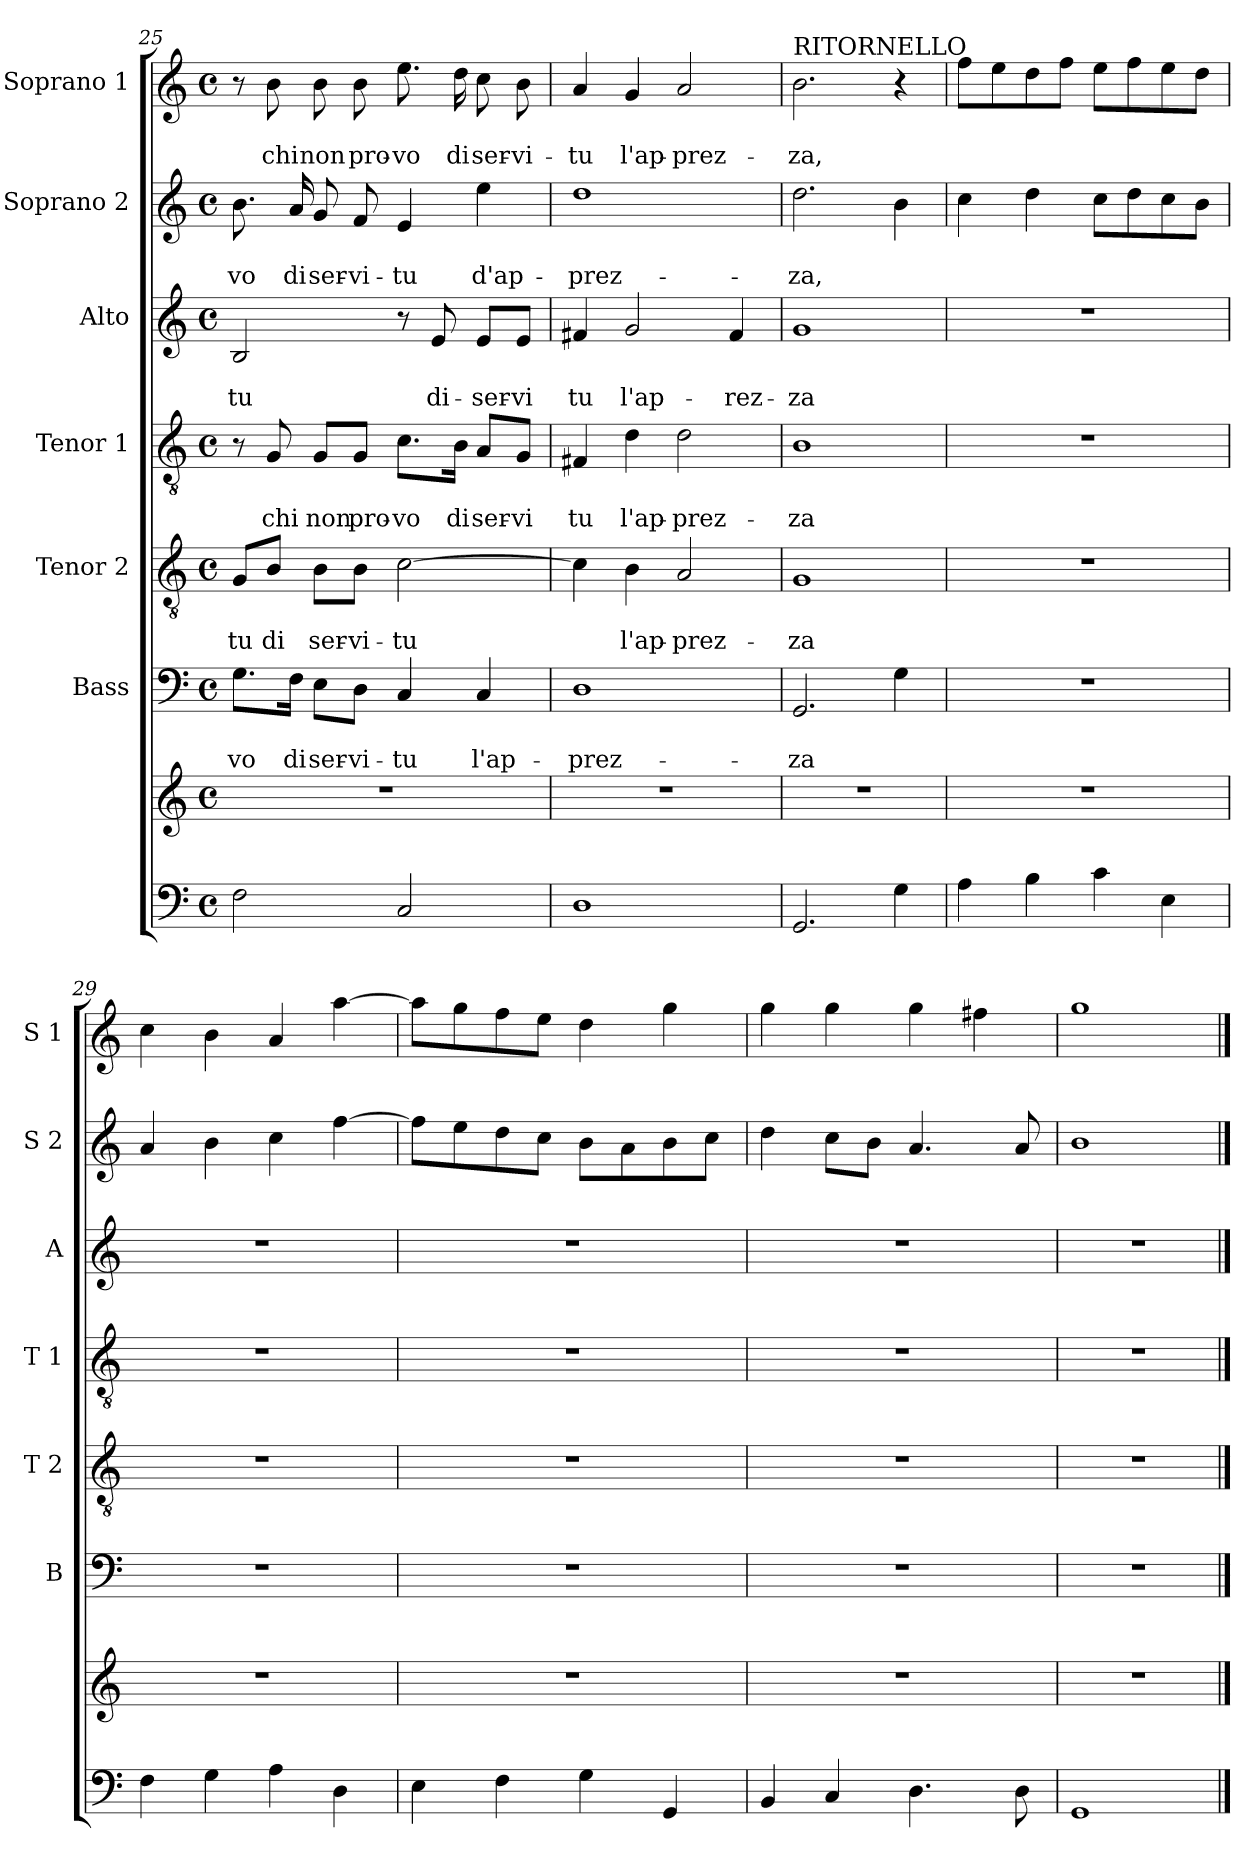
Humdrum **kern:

**kern	**kern	**kern	**text	**text	**kern	**text	**text	**kern	**text	**text	**kern	**text	**text	**kern	**text	**text	**kern	**text	**text
*part7	*part7	*part6	*part6	*part6	*part5	*part5	*part5	*part4	*part4	*part4	*part3	*part3	*part3	*part2	*part2	*part2	*part1	*part1	*part1
*staff8	*staff7	*staff6	*staff6	*staff6	*staff5	*staff5	*staff5	*staff4	*staff4	*staff4	*staff3	*staff3	*staff3	*staff2	*staff2	*staff2	*staff1	*staff1	*staff1
*	*	*I"Bass	*	*	*I"Tenor 2	*	*	*I"Tenor 1	*	*	*I"Alto	*	*	*I"Soprano 2	*	*	*I"Soprano 1	*	*
*	*	*I'B	*	*	*I'T 2	*	*	*I'T 1	*	*	*I'A	*	*	*I'S 2	*	*	*I'S 1	*	*
*clefF4	*clefG2	*clefF4	*	*	*clefGv2	*	*	*clefGv2	*	*	*clefG2	*	*	*clefG2	*	*	*clefG2	*	*
*k[]	*k[]	*k[]	*	*	*k[]	*	*	*k[]	*	*	*k[]	*	*	*k[]	*	*	*k[]	*	*
*C:	*C:	*C:	*	*	*C:	*	*	*C:	*	*	*C:	*	*	*C:	*	*	*C:	*	*
*M4/4	*M4/4	*M4/4	*	*	*M4/4	*	*	*M4/4	*	*	*M4/4	*	*	*M4/4	*	*	*M4/4	*	*
*met(c)	*met(c)	*met(c)	*	*	*met(c)	*	*	*met(c)	*	*	*met(c)	*	*	*met(c)	*	*	*met(c)	*	*
=25	=25	=25	=25	=25	=25	=25	=25	=25	=25	=25	=25	=25	=25	=25	=25	=25	=25	=25	=25
2F\	1r	8.G\L	.	-vo	8G/L	.	tu	8r	.	.	2B/	.	-tu	8.b\	.	-vo	8r	.	.
.	.	.	.	.	8B/J	.	di	8G/	.	chi	.	.	.	.	.	.	8b\	.	chi
.	.	16F\Jk	.	di	.	.	.	.	.	.	.	.	.	16a/	.	di	.	.	.
.	.	8E\L	.	ser-	8B\L	.	ser-	8G/L	.	non	.	.	.	8g/	.	ser-	8b\	.	non
.	.	8D\J	.	-vi-	8B\J	.	-vi-	8G/J	.	pro-	.	.	.	8f/	.	-vi-	8b\	.	pro-
2C/	.	4C/	.	-tu	[2c\	.	-tu	8.c\L	.	-vo	8r	.	.	4e/	.	-tu	8.ee\	.	-vo
.	.	.	.	.	.	.	.	.	.	.	8e/	.	di-	.	.	.	.	.	.
.	.	.	.	.	.	.	.	16B\Jk	.	di	.	.	.	.	.	.	16dd\	.	di
.	.	4C/	.	l'ap-	.	.	.	8A/L	.	ser-	8e/L	.	-ser-	4ee\	.	d'ap-	8cc\	.	ser-
.	.	.	.	.	.	.	.	8G/J	.	-vi	8e/J	.	-vi	.	.	.	8b\	.	-vi-
=26	=26	=26	=26	=26	=26	=26	=26	=26	=26	=26	=26	=26	=26	=26	=26	=26	=26	=26	=26
1D	1r	1D	.	-prez-	4c\]	.	.	4F#X/	.	tu	4f#X/	.	tu	1dd	.	-prez-	4a/	.	-tu
.	.	.	.	.	4B\	.	l'ap-	4d\	.	l'ap-	2g/	.	l'ap-	.	.	.	4g/	.	l'ap-
.	.	.	.	.	2A/	.	-prez-	2d\	.	-prez-	.	.	.	.	.	.	2a/	.	-prez-
.	.	.	.	.	.	.	.	.	.	.	4f#/	.	-rez-	.	.	.	.	.	.
=27	=27	=27	=27	=27	=27	=27	=27	=27	=27	=27	=27	=27	=27	=27	=27	=27	=27	=27	=27
!	!	!	!	!	!	!	!	!	!	!	!	!	!	!	!	!	!LO:TX:a:t=RITORNELLO	!	!
2.GG/	1r	2.GG/	.	-za	1G	.	-za	1B	.	-za	1g	.	-za	2.dd\	.	-za,	2.b\	.	-za,
4G\	.	4G\	.	.	.	.	.	.	.	.	.	.	.	4b\	.	.	4r	.	.
!!LO:PB:g=z
=28	=28	=28	=28	=28	=28	=28	=28	=28	=28	=28	=28	=28	=28	=28	=28	=28	=28	=28	=28
4A\	1r	1r	.	.	1r	.	.	1r	.	.	1r	.	.	4cc\	.	.	8ff\L	.	.
.	.	.	.	.	.	.	.	.	.	.	.	.	.	.	.	.	8ee\	.	.
4B\	.	.	.	.	.	.	.	.	.	.	.	.	.	4dd\	.	.	8dd\	.	.
.	.	.	.	.	.	.	.	.	.	.	.	.	.	.	.	.	8ff\J	.	.
4c\	.	.	.	.	.	.	.	.	.	.	.	.	.	8cc\L	.	.	8ee\L	.	.
.	.	.	.	.	.	.	.	.	.	.	.	.	.	8dd\	.	.	8ff\	.	.
4E\	.	.	.	.	.	.	.	.	.	.	.	.	.	8cc\	.	.	8ee\	.	.
.	.	.	.	.	.	.	.	.	.	.	.	.	.	8b\J	.	.	8dd\J	.	.
=29	=29	=29	=29	=29	=29	=29	=29	=29	=29	=29	=29	=29	=29	=29	=29	=29	=29	=29	=29
4F\	1r	1r	.	.	1r	.	.	1r	.	.	1r	.	.	4a/	.	.	4cc\	.	.
4G\	.	.	.	.	.	.	.	.	.	.	.	.	.	4b\	.	.	4b\	.	.
4A\	.	.	.	.	.	.	.	.	.	.	.	.	.	4cc\	.	.	4a/	.	.
4D\	.	.	.	.	.	.	.	.	.	.	.	.	.	[4ff\	.	.	[4aa\	.	.
=30	=30	=30	=30	=30	=30	=30	=30	=30	=30	=30	=30	=30	=30	=30	=30	=30	=30	=30	=30
4E\	1r	1r	.	.	1r	.	.	1r	.	.	1r	.	.	8ff\L]	.	.	8aa\L]	.	.
.	.	.	.	.	.	.	.	.	.	.	.	.	.	8ee\	.	.	8gg\	.	.
4F\	.	.	.	.	.	.	.	.	.	.	.	.	.	8dd\	.	.	8ff\	.	.
.	.	.	.	.	.	.	.	.	.	.	.	.	.	8cc\J	.	.	8ee\J	.	.
4G\	.	.	.	.	.	.	.	.	.	.	.	.	.	8b\L	.	.	4dd\	.	.
.	.	.	.	.	.	.	.	.	.	.	.	.	.	8a\	.	.	.	.	.
4GG/	.	.	.	.	.	.	.	.	.	.	.	.	.	8b\	.	.	4gg\	.	.
.	.	.	.	.	.	.	.	.	.	.	.	.	.	8cc\J	.	.	.	.	.
=31	=31	=31	=31	=31	=31	=31	=31	=31	=31	=31	=31	=31	=31	=31	=31	=31	=31	=31	=31
4BB/	1r	1r	.	.	1r	.	.	1r	.	.	1r	.	.	4dd\	.	.	4gg\	.	.
4C/	.	.	.	.	.	.	.	.	.	.	.	.	.	8cc\L	.	.	4gg\	.	.
.	.	.	.	.	.	.	.	.	.	.	.	.	.	8b\J	.	.	.	.	.
4.D\	.	.	.	.	.	.	.	.	.	.	.	.	.	4.a/	.	.	4gg\	.	.
.	.	.	.	.	.	.	.	.	.	.	.	.	.	.	.	.	4ff#X\	.	.
8D\	.	.	.	.	.	.	.	.	.	.	.	.	.	8a/	.	.	.	.	.
=32	=32	=32	=32	=32	=32	=32	=32	=32	=32	=32	=32	=32	=32	=32	=32	=32	=32	=32	=32
1GG	1r	1r	.	.	1r	.	.	1r	.	.	1r	.	.	1b	.	.	1gg	.	.
==	==	==	==	==	==	==	==	==	==	==	==	==	==	==	==	==	==	==	==
*-	*-	*-	*-	*-	*-	*-	*-	*-	*-	*-	*-	*-	*-	*-	*-	*-	*-	*-	*-
